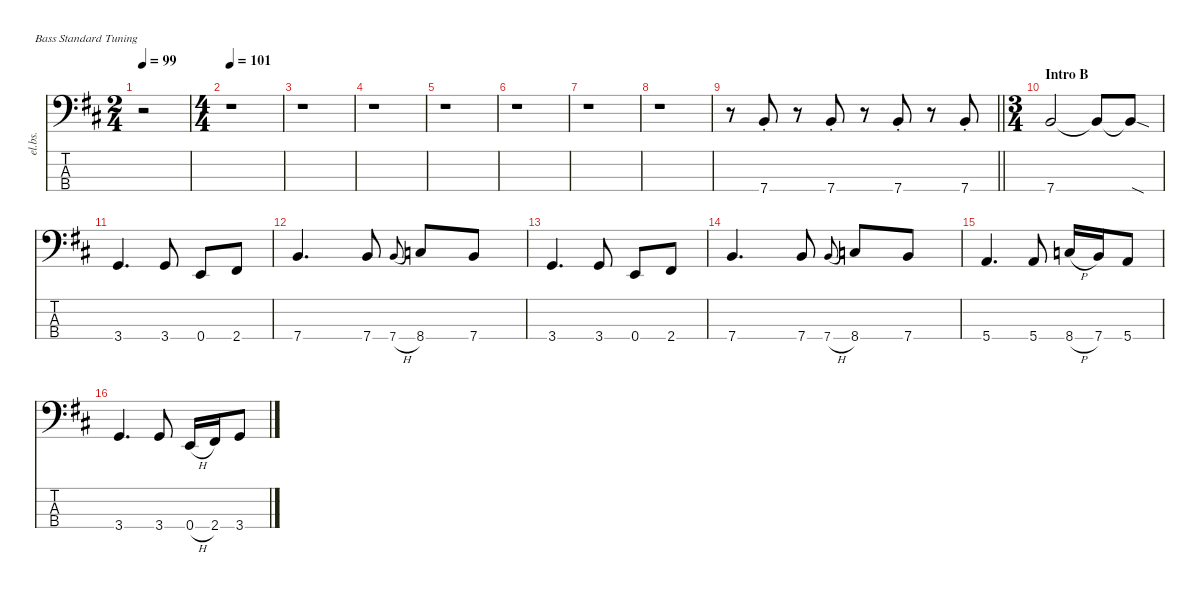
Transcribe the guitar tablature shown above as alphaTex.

\defaultSystemsLayout 4
\hideDynamics
\bracketExtendMode nobrackets
\otherSystemsTrackNameOrientation horizontal
\track ("Jason Newsted" "el.bs.") {defaultSystemsLayout 8 instrument electricbasspick}
\staff {score tabs}
\tuning (G2 D2 A1 E1)
\ts (2 4)
\beaming (8 2 2)
\tempo 99
\clef f4
\ks bminor
r.2{dy f} |
\ts (4 4)
\beaming (8 2 2 4)
\tempo 101
r.1 |
r.1 |
r.1 |
r.1 |
r.1 |
r.1 |
r.1 |
\beaming (8 2 2 2 2)
\barLineRight lightlight
r.8 7.4{st acc forcenatural}.8 r.8 7.4{st acc forcenatural}.8 r.8 7.4{st acc forcenatural}.8 r.8 7.4{st acc forcenatural}.8 |
\ts (3 4)
\beaming (8 2 2 2)
\section ("" "Intro B")
7.4{acc forcenatural}.2 7.4{t acc forcenatural}.8 7.4{sod t acc forcenatural}.8 |
3.4{acc forcenatural}.4{d} 3.4{acc forcenatural}.8 0.4{acc forcenatural}.8 2.4{acc #}.8 |
7.4{acc forcenatural}.4{d} 7.4{acc forcenatural}.8 7.4{h acc forcenatural}.8{gr onbeat dy mf} 8.4{acc forcenatural}.8{dy f} 7.4{acc forcenatural}.8 |
3.4{acc forcenatural}.4{d} 3.4{acc forcenatural}.8 0.4{acc forcenatural}.8 2.4{acc #}.8 |
7.4{acc forcenatural}.4{d} 7.4{acc forcenatural}.8 7.4{h acc forcenatural}.8{gr onbeat dy mf} 8.4{acc forcenatural}.8{dy f} 7.4{acc forcenatural}.8 |
5.4{acc forcenatural}.4{d} 5.4{acc forcenatural}.8 8.4{h acc forcenatural}.16 7.4{acc forcenatural}.16 5.4{acc forcenatural}.8 |
3.4{acc forcenatural}.4{d} 3.4{acc forcenatural}.8 0.4{h acc forcenatural}.16 2.4{acc #}.16 3.4{acc forcenatural}.8
